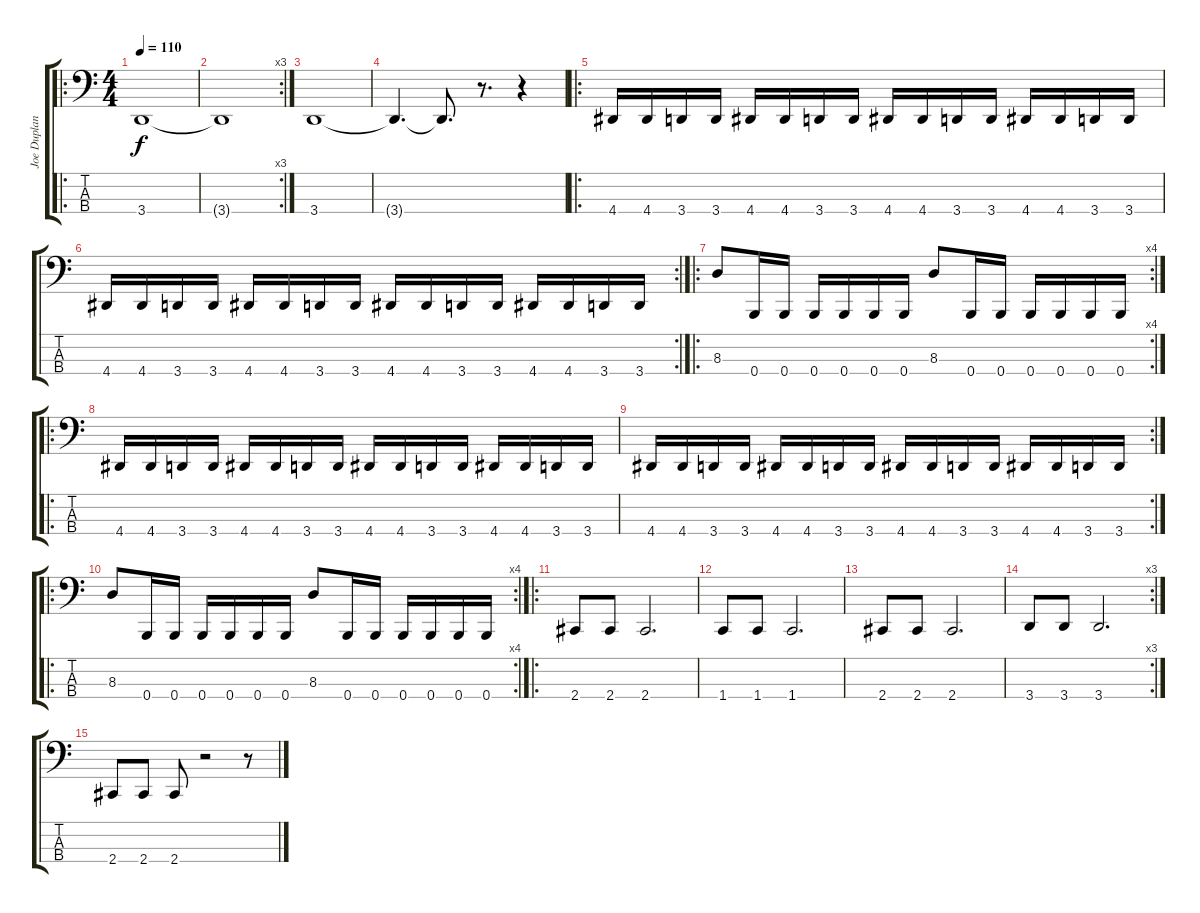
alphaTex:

\track ("Joe Duplantier" "Joe Duplan") {instrument electricbassfinger}
\staff {score tabs}
\tuning (E2 B1 Gb1 B0) {hide}
\ro
\ts (4 4)
\tempo 110
\clef f4
\ks c
3.4.1{dy f} |
\rc 3
3.4{t}.1 |
3.4.1 |
3.4{t}.4{d} 3.4{t}.8{d} r.8{d} r.4 |
\ro
4.4.16 4.4.16 3.4.16 3.4.16 4.4.16 4.4.16 3.4.16 3.4.16 4.4.16 4.4.16 3.4.16 3.4.16 4.4.16 4.4.16 3.4.16 3.4.16 |
\rc 2
4.4.16 4.4.16 3.4.16 3.4.16 4.4.16 4.4.16 3.4.16 3.4.16 4.4.16 4.4.16 3.4.16 3.4.16 4.4.16 4.4.16 3.4.16 3.4.16 |
\ro
\rc 4
8.3.8 0.4.16 0.4.16 0.4.16 0.4.16 0.4.16 0.4.16 8.3.8 0.4.16 0.4.16 0.4.16 0.4.16 0.4.16 0.4.16 |
\ro
4.4.16 4.4.16 3.4.16 3.4.16 4.4.16 4.4.16 3.4.16 3.4.16 4.4.16 4.4.16 3.4.16 3.4.16 4.4.16 4.4.16 3.4.16 3.4.16 |
\rc 2
4.4.16 4.4.16 3.4.16 3.4.16 4.4.16 4.4.16 3.4.16 3.4.16 4.4.16 4.4.16 3.4.16 3.4.16 4.4.16 4.4.16 3.4.16 3.4.16 |
\ro
\rc 4
8.3.8 0.4.16 0.4.16 0.4.16 0.4.16 0.4.16 0.4.16 8.3.8 0.4.16 0.4.16 0.4.16 0.4.16 0.4.16 0.4.16 |
\ro
2.4.8 2.4.8 2.4.2{d} |
1.4.8 1.4.8 1.4.2{d} |
2.4.8 2.4.8 2.4.2{d} |
\rc 3
3.4.8 3.4.8 3.4.2{d} |
2.4.8 2.4.8 2.4.8 r.2 r.8
